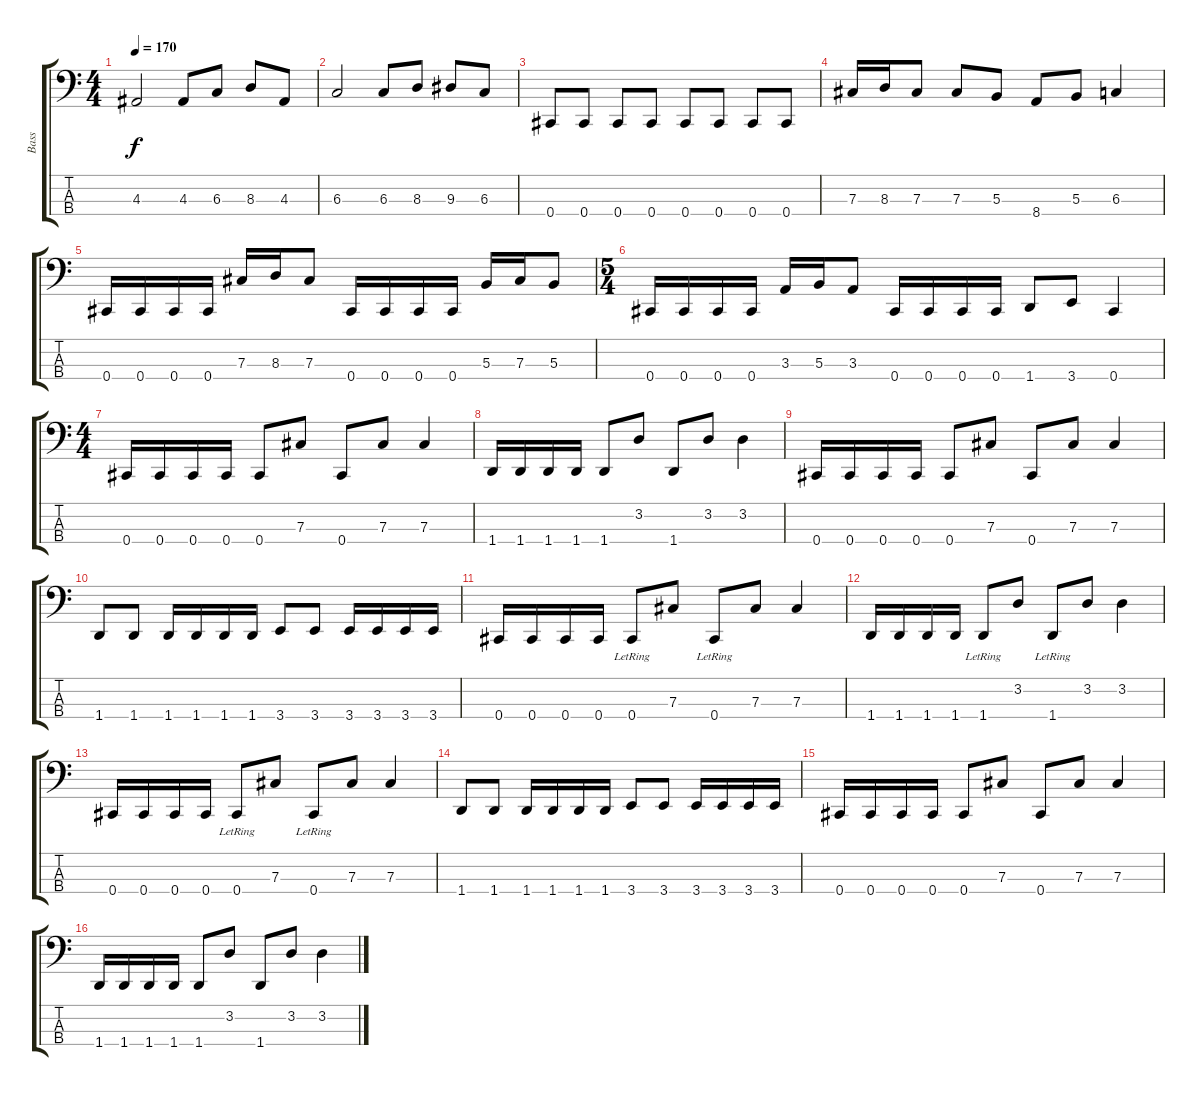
\track ("Bass" "Bass") {instrument acousticbass}
\staff {score tabs}
\tuning (E2 B1 Gb1 Db1) {hide}
\ts (4 4)
\tempo 170
\clef f4
\ks c
4.3.2{dy f} 4.3.8 6.3.8 8.3.8 4.3.8 |
6.3.2 6.3.8 8.3.8 9.3.8 6.3.8 |
0.4.8 0.4.8 0.4.8 0.4.8 0.4.8 0.4.8 0.4.8 0.4.8 |
7.3.16 8.3.16 7.3.8 7.3.8 5.3.8 8.4.8 5.3.8 6.3.4 |
0.4.16 0.4.16 0.4.16 0.4.16 7.3.16{instrument slapbass1} 8.3.16 7.3.8 0.4.16{instrument electricbassfinger} 0.4.16 0.4.16 0.4.16 5.3.16{instrument slapbass1} 7.3.16 5.3.8 |
\ts (5 4)
0.4.16{instrument electricbassfinger} 0.4.16 0.4.16 0.4.16 3.3.16{instrument slapbass1} 5.3.16 3.3.8 0.4.16{instrument electricbassfinger} 0.4.16 0.4.16 0.4.16 1.4.8 3.4.8 0.4.4 |
\ts (4 4)
0.4.16 0.4.16 0.4.16 0.4.16 0.4.8 7.3.8 0.4.8 7.3.8 7.3.4 |
1.4.16 1.4.16 1.4.16 1.4.16 1.4.8 3.2.8 1.4.8 3.2.8 3.2.4 |
0.4.16 0.4.16 0.4.16 0.4.16 0.4.8 7.3.8 0.4.8 7.3.8 7.3.4 |
1.4.8 1.4.8 1.4.16 1.4.16 1.4.16 1.4.16 3.4.8 3.4.8 3.4.16 3.4.16 3.4.16 3.4.16 |
0.4.16 0.4.16 0.4.16 0.4.16 0.4{lr}.8 7.3.8 0.4{lr}.8 7.3.8 7.3.4 |
1.4.16 1.4.16 1.4.16 1.4.16 1.4{lr}.8 3.2.8 1.4{lr}.8 3.2.8 3.2.4 |
0.4.16 0.4.16 0.4.16 0.4.16 0.4{lr}.8 7.3.8 0.4{lr}.8 7.3.8 7.3.4 |
1.4.8 1.4.8 1.4.16 1.4.16 1.4.16 1.4.16 3.4.8 3.4.8 3.4.16 3.4.16 3.4.16 3.4.16 |
0.4.16 0.4.16 0.4.16 0.4.16 0.4.8 7.3.8 0.4.8 7.3.8 7.3.4 |
1.4.16 1.4.16 1.4.16 1.4.16 1.4.8 3.2.8 1.4.8 3.2.8 3.2.4
